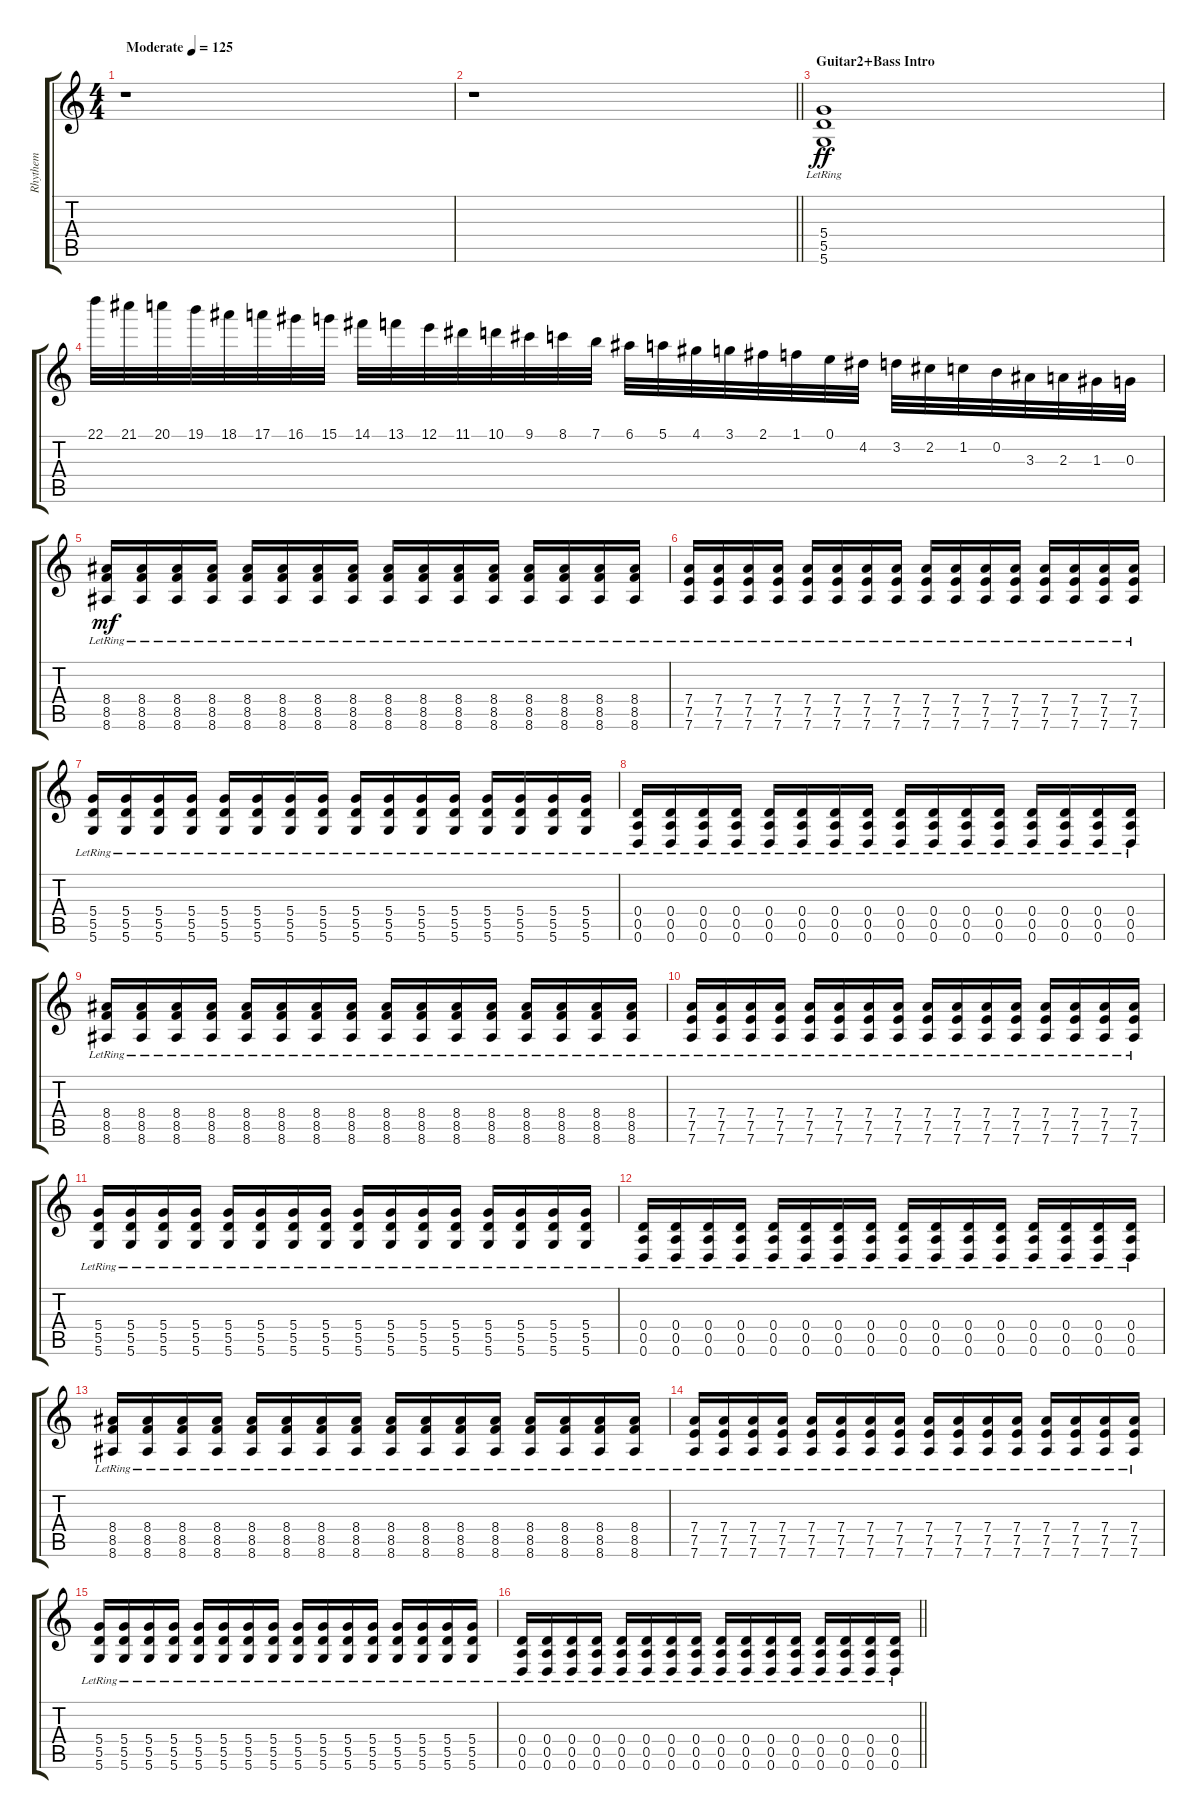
\track ("Rhythem" "Rhythem") {instrument distortionguitar}
\staff {score tabs}
\tuning (E4 B3 G3 D3 A2 D2) {hide}
\ts (4 4)
\tempo (125 "Moderate")
\clef g2
\ks c
r.1{dy ff instrument distortionguitar} |
\barLineRight lightlight
r.1 |
\section ("" "Guitar2+Bass Intro")
(5.4{lr} 5.5{lr} 5.6{lr}).1 |
22.1.32{volume 16 instrument guitarfretnoise} 21.1.32 20.1.32 19.1.32 18.1.32 17.1.32 16.1.32 15.1.32 14.1.32 13.1.32 12.1.32 11.1.32 10.1.32 9.1.32 8.1.32 7.1.32 6.1.32 5.1.32 4.1.32 3.1.32 2.1.32 1.1.32 0.1.32 4.2.32 3.2.32 2.2.32 1.2.32 0.2.32 3.3.32 2.3.32 1.3.32 0.3.32 |
(8.4{lr} 8.5{lr} 8.6{lr}).16{dy mf volume 12 instrument distortionguitar} (8.4{lr} 8.5{lr} 8.6{lr}).16 (8.4{lr} 8.5{lr} 8.6{lr}).16 (8.4{lr} 8.5{lr} 8.6{lr}).16 (8.4{lr} 8.5{lr} 8.6{lr}).16 (8.4{lr} 8.5{lr} 8.6{lr}).16 (8.4{lr} 8.5{lr} 8.6{lr}).16 (8.4{lr} 8.5{lr} 8.6{lr}).16 (8.4{lr} 8.5{lr} 8.6{lr}).16 (8.4{lr} 8.5{lr} 8.6{lr}).16 (8.4{lr} 8.5{lr} 8.6{lr}).16 (8.4{lr} 8.5{lr} 8.6{lr}).16 (8.4{lr} 8.5{lr} 8.6{lr}).16 (8.4{lr} 8.5{lr} 8.6{lr}).16 (8.4{lr} 8.5{lr} 8.6{lr}).16 (8.4{lr} 8.5{lr} 8.6{lr}).16 |
(7.4{lr} 7.5{lr} 7.6{lr}).16 (7.4{lr} 7.5{lr} 7.6{lr}).16 (7.4{lr} 7.5{lr} 7.6{lr}).16 (7.4{lr} 7.5{lr} 7.6{lr}).16 (7.4{lr} 7.5{lr} 7.6{lr}).16 (7.4{lr} 7.5{lr} 7.6{lr}).16 (7.4{lr} 7.5{lr} 7.6{lr}).16 (7.4{lr} 7.5{lr} 7.6{lr}).16 (7.4{lr} 7.5{lr} 7.6{lr}).16 (7.4{lr} 7.5{lr} 7.6{lr}).16 (7.4{lr} 7.5{lr} 7.6{lr}).16 (7.4{lr} 7.5{lr} 7.6{lr}).16 (7.4{lr} 7.5{lr} 7.6{lr}).16 (7.4{lr} 7.5{lr} 7.6{lr}).16 (7.4{lr} 7.5{lr} 7.6{lr}).16 (7.4{lr} 7.5{lr} 7.6{lr}).16 |
(5.4 5.5{lr} 5.6{lr}).16 (5.4 5.5{lr} 5.6{lr}).16 (5.4 5.5{lr} 5.6{lr}).16 (5.4 5.5{lr} 5.6{lr}).16 (5.4 5.5{lr} 5.6{lr}).16 (5.4 5.5{lr} 5.6{lr}).16 (5.4 5.5{lr} 5.6{lr}).16 (5.4 5.5{lr} 5.6{lr}).16 (5.4 5.5{lr} 5.6{lr}).16 (5.4 5.5{lr} 5.6{lr}).16 (5.4 5.5{lr} 5.6{lr}).16 (5.4 5.5{lr} 5.6{lr}).16 (5.4 5.5{lr} 5.6{lr}).16 (5.4 5.5{lr} 5.6{lr}).16 (5.4 5.5{lr} 5.6{lr}).16 (5.4 5.5{lr} 5.6{lr}).16 |
(0.4{lr} 0.5{lr} 0.6{lr}).16 (0.4{lr} 0.5{lr} 0.6{lr}).16 (0.4{lr} 0.5{lr} 0.6{lr}).16 (0.4{lr} 0.5{lr} 0.6{lr}).16 (0.4{lr} 0.5{lr} 0.6{lr}).16 (0.4{lr} 0.5{lr} 0.6{lr}).16 (0.4{lr} 0.5{lr} 0.6{lr}).16 (0.4{lr} 0.5{lr} 0.6{lr}).16 (0.4{lr} 0.5{lr} 0.6{lr}).16 (0.4{lr} 0.5{lr} 0.6{lr}).16 (0.4{lr} 0.5{lr} 0.6{lr}).16 (0.4{lr} 0.5{lr} 0.6{lr}).16 (0.4{lr} 0.5{lr} 0.6{lr}).16 (0.4{lr} 0.5{lr} 0.6{lr}).16 (0.4{lr} 0.5{lr} 0.6{lr}).16 (0.4{lr} 0.5{lr} 0.6{lr}).16 |
(8.4{lr} 8.5{lr} 8.6{lr}).16 (8.4{lr} 8.5{lr} 8.6{lr}).16 (8.4{lr} 8.5{lr} 8.6{lr}).16 (8.4{lr} 8.5{lr} 8.6{lr}).16 (8.4{lr} 8.5{lr} 8.6{lr}).16 (8.4{lr} 8.5{lr} 8.6{lr}).16 (8.4{lr} 8.5{lr} 8.6{lr}).16 (8.4{lr} 8.5{lr} 8.6{lr}).16 (8.4{lr} 8.5{lr} 8.6{lr}).16 (8.4{lr} 8.5{lr} 8.6{lr}).16 (8.4{lr} 8.5{lr} 8.6{lr}).16 (8.4{lr} 8.5{lr} 8.6{lr}).16 (8.4{lr} 8.5{lr} 8.6{lr}).16 (8.4{lr} 8.5{lr} 8.6{lr}).16 (8.4{lr} 8.5{lr} 8.6{lr}).16 (8.4{lr} 8.5{lr} 8.6{lr}).16 |
(7.4{lr} 7.5{lr} 7.6{lr}).16 (7.4{lr} 7.5{lr} 7.6{lr}).16 (7.4{lr} 7.5{lr} 7.6{lr}).16 (7.4{lr} 7.5{lr} 7.6{lr}).16 (7.4{lr} 7.5{lr} 7.6{lr}).16 (7.4{lr} 7.5{lr} 7.6{lr}).16 (7.4{lr} 7.5{lr} 7.6{lr}).16 (7.4{lr} 7.5{lr} 7.6{lr}).16 (7.4{lr} 7.5{lr} 7.6{lr}).16 (7.4{lr} 7.5{lr} 7.6{lr}).16 (7.4{lr} 7.5{lr} 7.6{lr}).16 (7.4{lr} 7.5{lr} 7.6{lr}).16 (7.4{lr} 7.5{lr} 7.6{lr}).16 (7.4{lr} 7.5{lr} 7.6{lr}).16 (7.4{lr} 7.5{lr} 7.6{lr}).16 (7.4{lr} 7.5{lr} 7.6{lr}).16 |
(5.4 5.5{lr} 5.6{lr}).16 (5.4 5.5{lr} 5.6{lr}).16 (5.4 5.5{lr} 5.6{lr}).16 (5.4 5.5{lr} 5.6{lr}).16 (5.4 5.5{lr} 5.6{lr}).16 (5.4 5.5{lr} 5.6{lr}).16 (5.4 5.5{lr} 5.6{lr}).16 (5.4 5.5{lr} 5.6{lr}).16 (5.4 5.5{lr} 5.6{lr}).16 (5.4 5.5{lr} 5.6{lr}).16 (5.4 5.5{lr} 5.6{lr}).16 (5.4 5.5{lr} 5.6{lr}).16 (5.4 5.5{lr} 5.6{lr}).16 (5.4 5.5{lr} 5.6{lr}).16 (5.4 5.5{lr} 5.6{lr}).16 (5.4 5.5{lr} 5.6{lr}).16 |
(0.4{lr} 0.5{lr} 0.6{lr}).16 (0.4{lr} 0.5{lr} 0.6{lr}).16 (0.4{lr} 0.5{lr} 0.6{lr}).16 (0.4{lr} 0.5{lr} 0.6{lr}).16 (0.4{lr} 0.5{lr} 0.6{lr}).16 (0.4{lr} 0.5{lr} 0.6{lr}).16 (0.4{lr} 0.5{lr} 0.6{lr}).16 (0.4{lr} 0.5{lr} 0.6{lr}).16 (0.4{lr} 0.5{lr} 0.6{lr}).16 (0.4{lr} 0.5{lr} 0.6{lr}).16 (0.4{lr} 0.5{lr} 0.6{lr}).16 (0.4{lr} 0.5{lr} 0.6{lr}).16 (0.4{lr} 0.5{lr} 0.6{lr}).16 (0.4{lr} 0.5{lr} 0.6{lr}).16 (0.4{lr} 0.5{lr} 0.6{lr}).16 (0.4{lr} 0.5{lr} 0.6{lr}).16 |
(8.4{lr} 8.5{lr} 8.6{lr}).16 (8.4{lr} 8.5{lr} 8.6{lr}).16 (8.4{lr} 8.5{lr} 8.6{lr}).16 (8.4{lr} 8.5{lr} 8.6{lr}).16 (8.4{lr} 8.5{lr} 8.6{lr}).16 (8.4{lr} 8.5{lr} 8.6{lr}).16 (8.4{lr} 8.5{lr} 8.6{lr}).16 (8.4{lr} 8.5{lr} 8.6{lr}).16 (8.4{lr} 8.5{lr} 8.6{lr}).16 (8.4{lr} 8.5{lr} 8.6{lr}).16 (8.4{lr} 8.5{lr} 8.6{lr}).16 (8.4{lr} 8.5{lr} 8.6{lr}).16 (8.4{lr} 8.5{lr} 8.6{lr}).16 (8.4{lr} 8.5{lr} 8.6{lr}).16 (8.4{lr} 8.5{lr} 8.6{lr}).16 (8.4{lr} 8.5{lr} 8.6{lr}).16 |
(7.4{lr} 7.5{lr} 7.6{lr}).16 (7.4{lr} 7.5{lr} 7.6{lr}).16 (7.4{lr} 7.5{lr} 7.6{lr}).16 (7.4{lr} 7.5{lr} 7.6{lr}).16 (7.4{lr} 7.5{lr} 7.6{lr}).16 (7.4{lr} 7.5{lr} 7.6{lr}).16 (7.4{lr} 7.5{lr} 7.6{lr}).16 (7.4{lr} 7.5{lr} 7.6{lr}).16 (7.4{lr} 7.5{lr} 7.6{lr}).16 (7.4{lr} 7.5{lr} 7.6{lr}).16 (7.4{lr} 7.5{lr} 7.6{lr}).16 (7.4{lr} 7.5{lr} 7.6{lr}).16 (7.4{lr} 7.5{lr} 7.6{lr}).16 (7.4{lr} 7.5{lr} 7.6{lr}).16 (7.4{lr} 7.5{lr} 7.6{lr}).16 (7.4{lr} 7.5{lr} 7.6{lr}).16 |
(5.4 5.5{lr} 5.6{lr}).16 (5.4 5.5{lr} 5.6{lr}).16 (5.4 5.5{lr} 5.6{lr}).16 (5.4 5.5{lr} 5.6{lr}).16 (5.4 5.5{lr} 5.6{lr}).16 (5.4 5.5{lr} 5.6{lr}).16 (5.4 5.5{lr} 5.6{lr}).16 (5.4 5.5{lr} 5.6{lr}).16 (5.4 5.5{lr} 5.6{lr}).16 (5.4 5.5{lr} 5.6{lr}).16 (5.4 5.5{lr} 5.6{lr}).16 (5.4 5.5{lr} 5.6{lr}).16 (5.4 5.5{lr} 5.6{lr}).16 (5.4 5.5{lr} 5.6{lr}).16 (5.4 5.5{lr} 5.6{lr}).16 (5.4 5.5{lr} 5.6{lr}).16 |
\barLineRight lightlight
(0.4{lr} 0.5{lr} 0.6{lr}).16 (0.4{lr} 0.5{lr} 0.6{lr}).16 (0.4{lr} 0.5{lr} 0.6{lr}).16 (0.4{lr} 0.5{lr} 0.6{lr}).16 (0.4{lr} 0.5{lr} 0.6{lr}).16 (0.4{lr} 0.5{lr} 0.6{lr}).16 (0.4{lr} 0.5{lr} 0.6{lr}).16 (0.4{lr} 0.5{lr} 0.6{lr}).16 (0.4{lr} 0.5{lr} 0.6{lr}).16 (0.4{lr} 0.5{lr} 0.6{lr}).16 (0.4{lr} 0.5{lr} 0.6{lr}).16 (0.4{lr} 0.5{lr} 0.6{lr}).16 (0.4{lr} 0.5{lr} 0.6{lr}).16 (0.4{lr} 0.5{lr} 0.6{lr}).16 (0.4{lr} 0.5{lr} 0.6{lr}).16 (0.4{lr} 0.5{lr} 0.6{lr}).16
